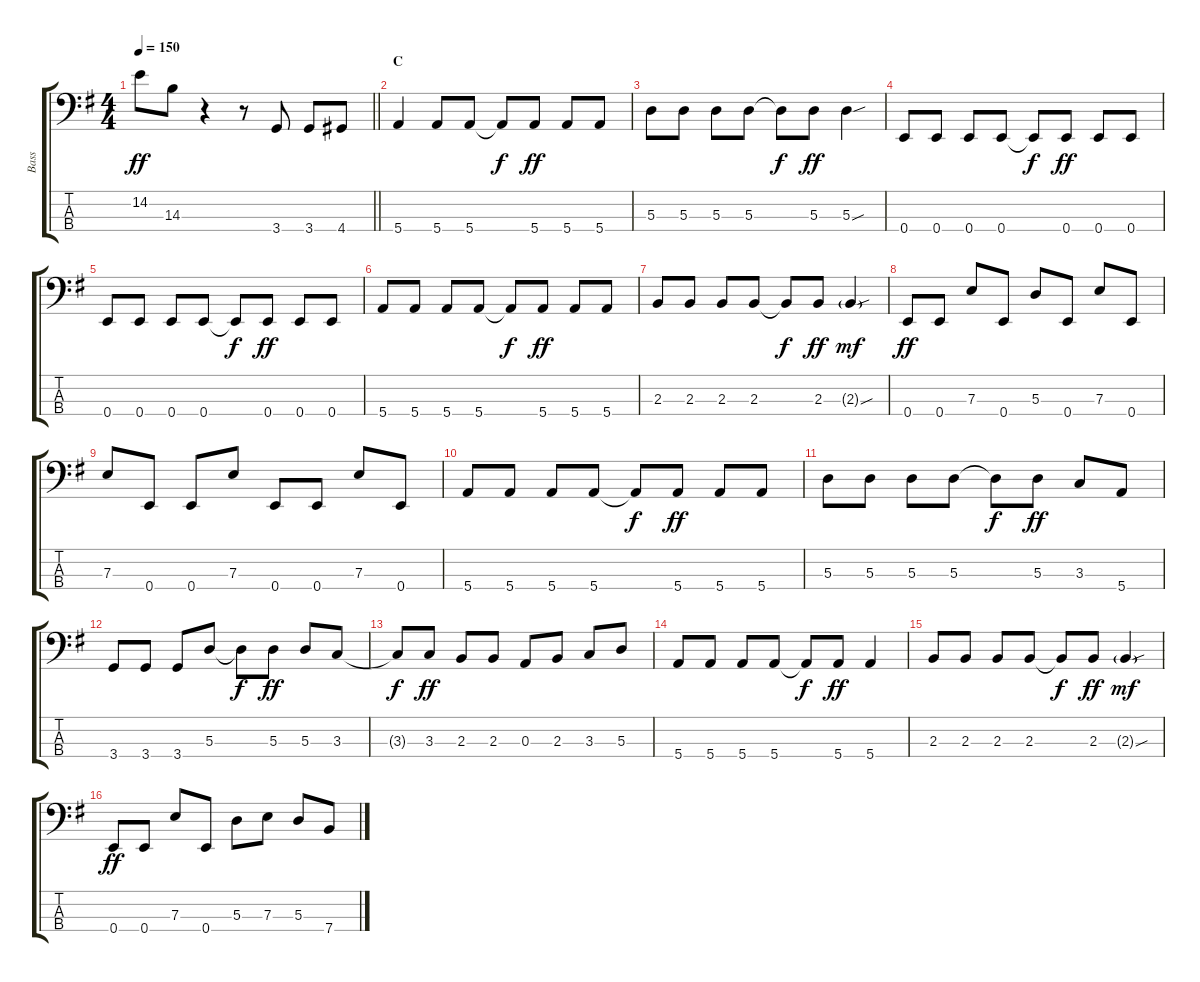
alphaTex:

\track ("Bass" "Bass") {instrument electricbasspick}
\staff {score tabs}
\tuning (G2 D2 A1 E1) {hide}
\ts (4 4)
\tempo 150
\clef f4
\barLineRight lightlight
\ks g
14.2.8{dy ff} 14.3.8 r.4 r.8 3.4.8 3.4.8 4.4.8 |
\section ("" "C")
5.4.4 5.4.8 5.4.8 5.4{t}.8{dy f} 5.4.8{dy ff} 5.4.8 5.4.8 |
5.3.8 5.3.8 5.3.8 5.3.8 5.3{t}.8{dy f} 5.3.8{dy ff} 5.3{sou}.4 |
0.4.8 0.4.8 0.4.8 0.4.8 0.4{t}.8{dy f} 0.4.8{dy ff} 0.4.8 0.4.8 |
0.4.8 0.4.8 0.4.8 0.4.8 0.4{t}.8{dy f} 0.4.8{dy ff} 0.4.8 0.4.8 |
5.4.8 5.4.8 5.4.8 5.4.8 5.4{t}.8{dy f} 5.4.8{dy ff} 5.4.8 5.4.8 |
2.3.8 2.3.8 2.3.8 2.3.8 2.3{t}.8{dy f} 2.3.8{dy ff} 2.3{sou g}.4{dy mf} |
0.4.8{dy ff} 0.4.8 7.3.8 0.4.8 5.3.8 0.4.8 7.3.8 0.4.8 |
7.3.8 0.4.8 0.4.8 7.3.8 0.4.8 0.4.8 7.3.8 0.4.8 |
5.4.8 5.4.8 5.4.8 5.4.8 5.4{t}.8{dy f} 5.4.8{dy ff} 5.4.8 5.4.8 |
5.3.8 5.3.8 5.3.8 5.3.8 5.3{t}.8{dy f} 5.3.8{dy ff} 3.3.8 5.4.8 |
3.4.8 3.4.8 3.4.8 5.3.8 5.3{t}.8{dy f} 5.3.8{dy ff} 5.3.8 3.3.8 |
3.3{t}.8{dy f} 3.3.8{dy ff} 2.3.8 2.3.8 0.3.8 2.3.8 3.3.8 5.3.8 |
5.4.8 5.4.8 5.4.8 5.4.8 5.4{t}.8{dy f} 5.4.8{dy ff} 5.4.4 |
2.3.8 2.3.8 2.3.8 2.3.8 2.3{t}.8{dy f} 2.3.8{dy ff} 2.3{sou g}.4{dy mf} |
0.4.8{dy ff} 0.4.8 7.3.8 0.4.8 5.3.8 7.3.8 5.3.8 7.4.8
